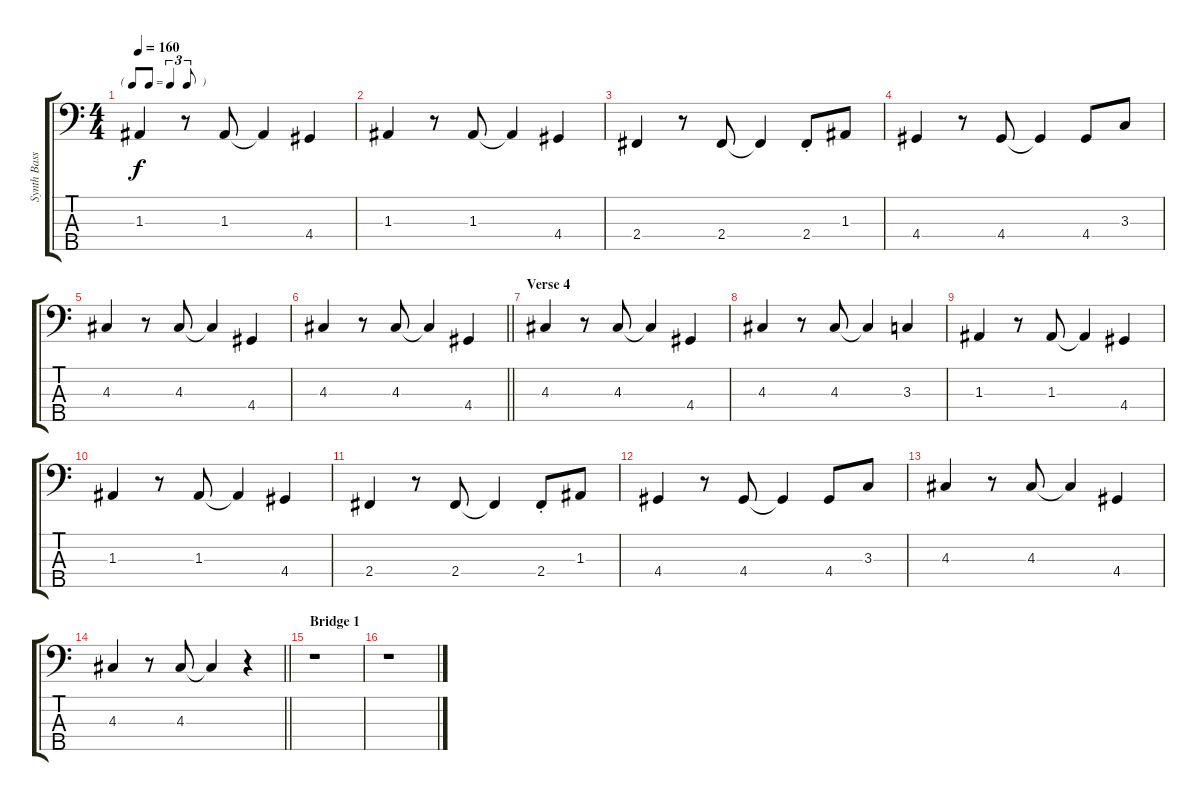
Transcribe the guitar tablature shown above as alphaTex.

\track ("Synth Bass" "Synth Bass") {instrument synthbass1}
\staff {score tabs}
\tuning (G2 D2 A1 E1 B0) {hide}
\ts (4 4)
\tf triplet8th
\tempo 160
\clef f4
\ks c
1.3.4{dy f} r.8 1.3.8 1.3{t}.4 4.4.4 |
1.3.4 r.8 1.3.8 1.3{t}.4 4.4.4 |
2.4.4 r.8 2.4.8 2.4{t}.4 2.4{st}.8 1.3.8 |
4.4.4 r.8 4.4.8 4.4{t}.4 4.4.8 3.3.8 |
4.3.4 r.8 4.3.8 4.3{t}.4 4.4.4 |
\barLineRight lightlight
4.3.4 r.8 4.3.8 4.3{t}.4 4.4.4 |
\section ("" "Verse 4")
4.3.4 r.8 4.3.8 4.3{t}.4 4.4.4 |
4.3.4 r.8 4.3.8 4.3{t}.4 3.3.4 |
1.3.4 r.8 1.3.8 1.3{t}.4 4.4.4 |
1.3.4 r.8 1.3.8 1.3{t}.4 4.4.4 |
2.4.4 r.8 2.4.8 2.4{t}.4 2.4{st}.8 1.3.8 |
4.4.4 r.8 4.4.8 4.4{t}.4 4.4.8 3.3.8 |
4.3.4 r.8 4.3.8 4.3{t}.4 4.4.4 |
\barLineRight lightlight
4.3.4 r.8 4.3.8 4.3{t}.4 r.4 |
\section ("" "Bridge 1")
r.1 |
r.1
